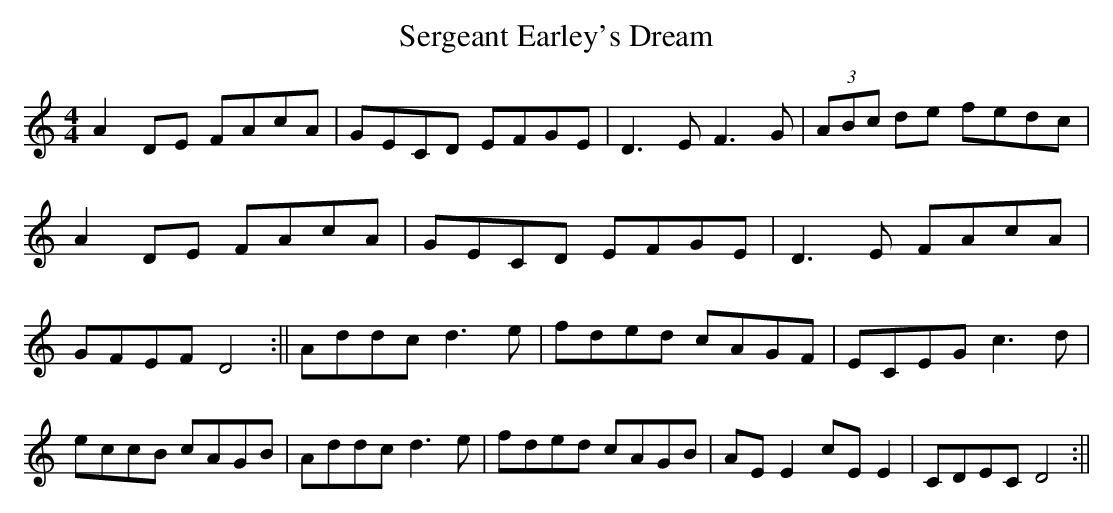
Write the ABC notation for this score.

X:1
T:Sergeant Earley's Dream
M:4/4
L:1/8
K:C
A2DE FAcA|GECD EFGE|D3E F3G|(3ABc de fedc|\
A2DE FAcA|GECD EFGE|D3E FAcA|GFEF D4:||\
Addc d3e|fded cAGF|ECEG c3d|eccB cAGB|\
Addc d3e|fded cAGB|AEE2 cEE2|CDEC D4:||
